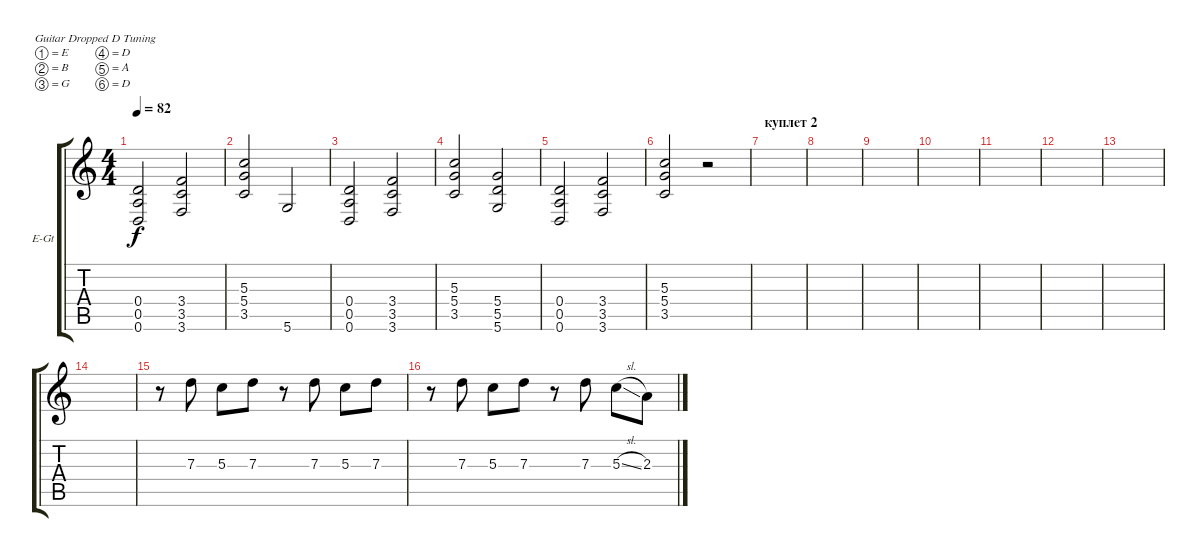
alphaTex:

\defaultSystemsLayout 4
\bracketExtendMode groupsimilarinstruments
\firstSystemTrackNameOrientation horizontal
\otherSystemsTrackNameOrientation horizontal
\track ("Electric Guitar" "E-Gt") {instrument distortionguitar}
\staff {score tabs}
\tuning (E4 B3 G3 D3 A2 D2)
\ts (4 4)
\tempo 82
\clef g2
\ks c
(0.6 0.5 0.4).2{dy f} (3.6 3.5 3.4).2 |
(3.5 5.4 5.3).2 5.6.2 |
(0.6 0.5 0.4).2 (3.6 3.5 3.4).2 |
(3.5 5.4 5.3).2 (5.6 5.5 5.4).2 |
(0.6 0.5 0.4).2 (3.6 3.5 3.4).2 |
(3.5 5.4 5.3).2 r.2 |
\section ("" "куплет 2")
|
|
|
|
|
|
|
|
r.8 7.3.8 5.3.8 7.3.8 r.8 7.3.8 5.3.8 7.3.8 |
r.8 7.3.8 5.3.8 7.3.8 r.8 7.3.8 5.3{sl}.8 2.3.8
